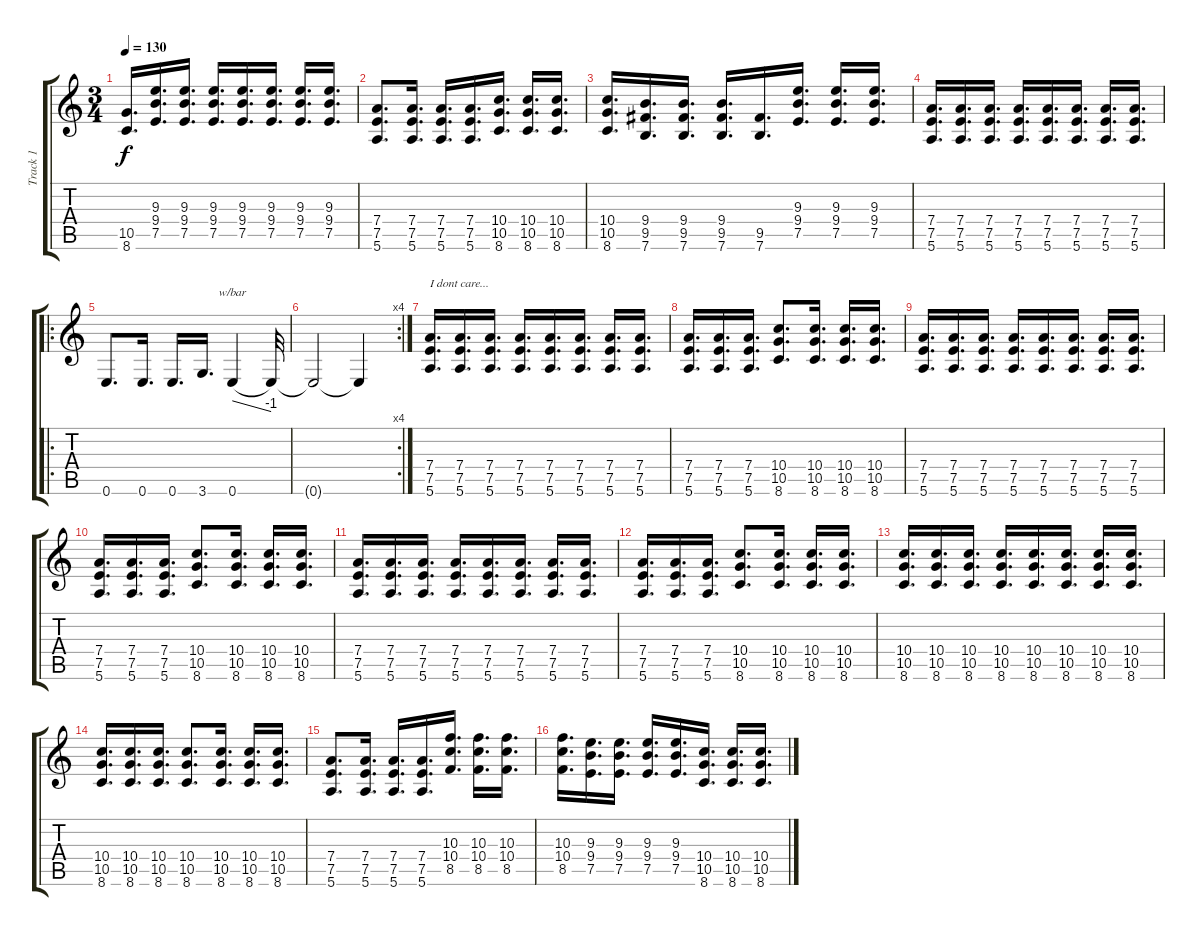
\track ("Track 1" "Track 1") {instrument distortionguitar}
\staff {score tabs}
\tuning (E4 B3 G3 D3 A2 E2) {hide}
\ts (3 4)
\tempo 130
\clef g2
\ks c
(10.5 8.6).16{d dy f} (9.3 9.4 7.5).16{d} (9.3 9.4 7.5).16{d} (9.3 9.4 7.5).16{d} (9.3 9.4 7.5).16{d} (9.3 9.4 7.5).16{d} (9.3 9.4 7.5).16{d} (9.3 9.4 7.5).16{d} |
(7.4 7.5 5.6).8{d} (7.4 7.5 5.6).16{d} (7.4 7.5 5.6).16{d} (7.4 7.5 5.6).16{d} (10.4 10.5 8.6).16{d} (10.4 10.5 8.6).16{d} (10.4 10.5 8.6).16{d} |
(10.4 10.5 8.6).16{d} (9.4 9.5 7.6).16{d} (9.4 9.5 7.6).16{d} (9.4 9.5 7.6).16{d} (9.5 7.6).16{d} (9.3 9.4 7.5).16{d} (9.3 9.4 7.5).16{d} (9.3 9.4 7.5).16{d} |
(7.4 7.5 5.6).16{d} (7.4 7.5 5.6).16{d} (7.4 7.5 5.6).16{d} (7.4 7.5 5.6).16{d} (7.4 7.5 5.6).16{d} (7.4 7.5 5.6).16{d} (7.4 7.5 5.6).16{d} (7.4 7.5 5.6).16{d} |
\ro
0.6.8{d} 0.6.16{d} 0.6.16{d} 3.6.16{d} 0.6.4{tbe (dive default 0 0 60 -4)} 0.6{t}.32 |
\rc 4
0.6{t}.2 0.6{t}.4 |
(7.4 7.5 5.6).16{d txt "I dont care..."} (7.4 7.5 5.6).16{d} (7.4 7.5 5.6).16{d} (7.4 7.5 5.6).16{d} (7.4 7.5 5.6).16{d} (7.4 7.5 5.6).16{d} (7.4 7.5 5.6).16{d} (7.4 7.5 5.6).16{d} |
(7.4 7.5 5.6).16{d} (7.4 7.5 5.6).16{d} (7.4 7.5 5.6).16{d} (10.4 10.5 8.6).8{d} (10.4 10.5 8.6).16{d} (10.4 10.5 8.6).16{d} (10.4 10.5 8.6).16{d} |
(7.4 7.5 5.6).16{d} (7.4 7.5 5.6).16{d} (7.4 7.5 5.6).16{d} (7.4 7.5 5.6).16{d} (7.4 7.5 5.6).16{d} (7.4 7.5 5.6).16{d} (7.4 7.5 5.6).16{d} (7.4 7.5 5.6).16{d} |
(7.4 7.5 5.6).16{d} (7.4 7.5 5.6).16{d} (7.4 7.5 5.6).16{d} (10.4 10.5 8.6).8{d} (10.4 10.5 8.6).16{d} (10.4 10.5 8.6).16{d} (10.4 10.5 8.6).16{d} |
(7.4 7.5 5.6).16{d} (7.4 7.5 5.6).16{d} (7.4 7.5 5.6).16{d} (7.4 7.5 5.6).16{d} (7.4 7.5 5.6).16{d} (7.4 7.5 5.6).16{d} (7.4 7.5 5.6).16{d} (7.4 7.5 5.6).16{d} |
(7.4 7.5 5.6).16{d} (7.4 7.5 5.6).16{d} (7.4 7.5 5.6).16{d} (10.4 10.5 8.6).8{d} (10.4 10.5 8.6).16{d} (10.4 10.5 8.6).16{d} (10.4 10.5 8.6).16{d} |
(10.4 10.5 8.6).16{d} (10.4 10.5 8.6).16{d} (10.4 10.5 8.6).16{d} (10.4 10.5 8.6).16{d} (10.4 10.5 8.6).16{d} (10.4 10.5 8.6).16{d} (10.4 10.5 8.6).16{d} (10.4 10.5 8.6).16{d} |
(10.4 10.5 8.6).16{d} (10.4 10.5 8.6).16{d} (10.4 10.5 8.6).16{d} (10.4 10.5 8.6).8{d} (10.4 10.5 8.6).16{d} (10.4 10.5 8.6).16{d} (10.4 10.5 8.6).16{d} |
(7.4 7.5 5.6).8{d} (7.4 7.5 5.6).16{d} (7.4 7.5 5.6).16{d} (7.4 7.5 5.6).16{d} (10.3 10.4 8.5).16{d} (10.3 10.4 8.5).16{d} (10.3 10.4 8.5).16{d} |
(10.3 10.4 8.5).16{d} (9.3 9.4 7.5).16{d} (9.3 9.4 7.5).16{d} (9.3 9.4 7.5).16{d} (9.3 9.4 7.5).16{d} (10.4 10.5 8.6).16{d} (10.4 10.5 8.6).16{d} (10.4 10.5 8.6).16{d}
